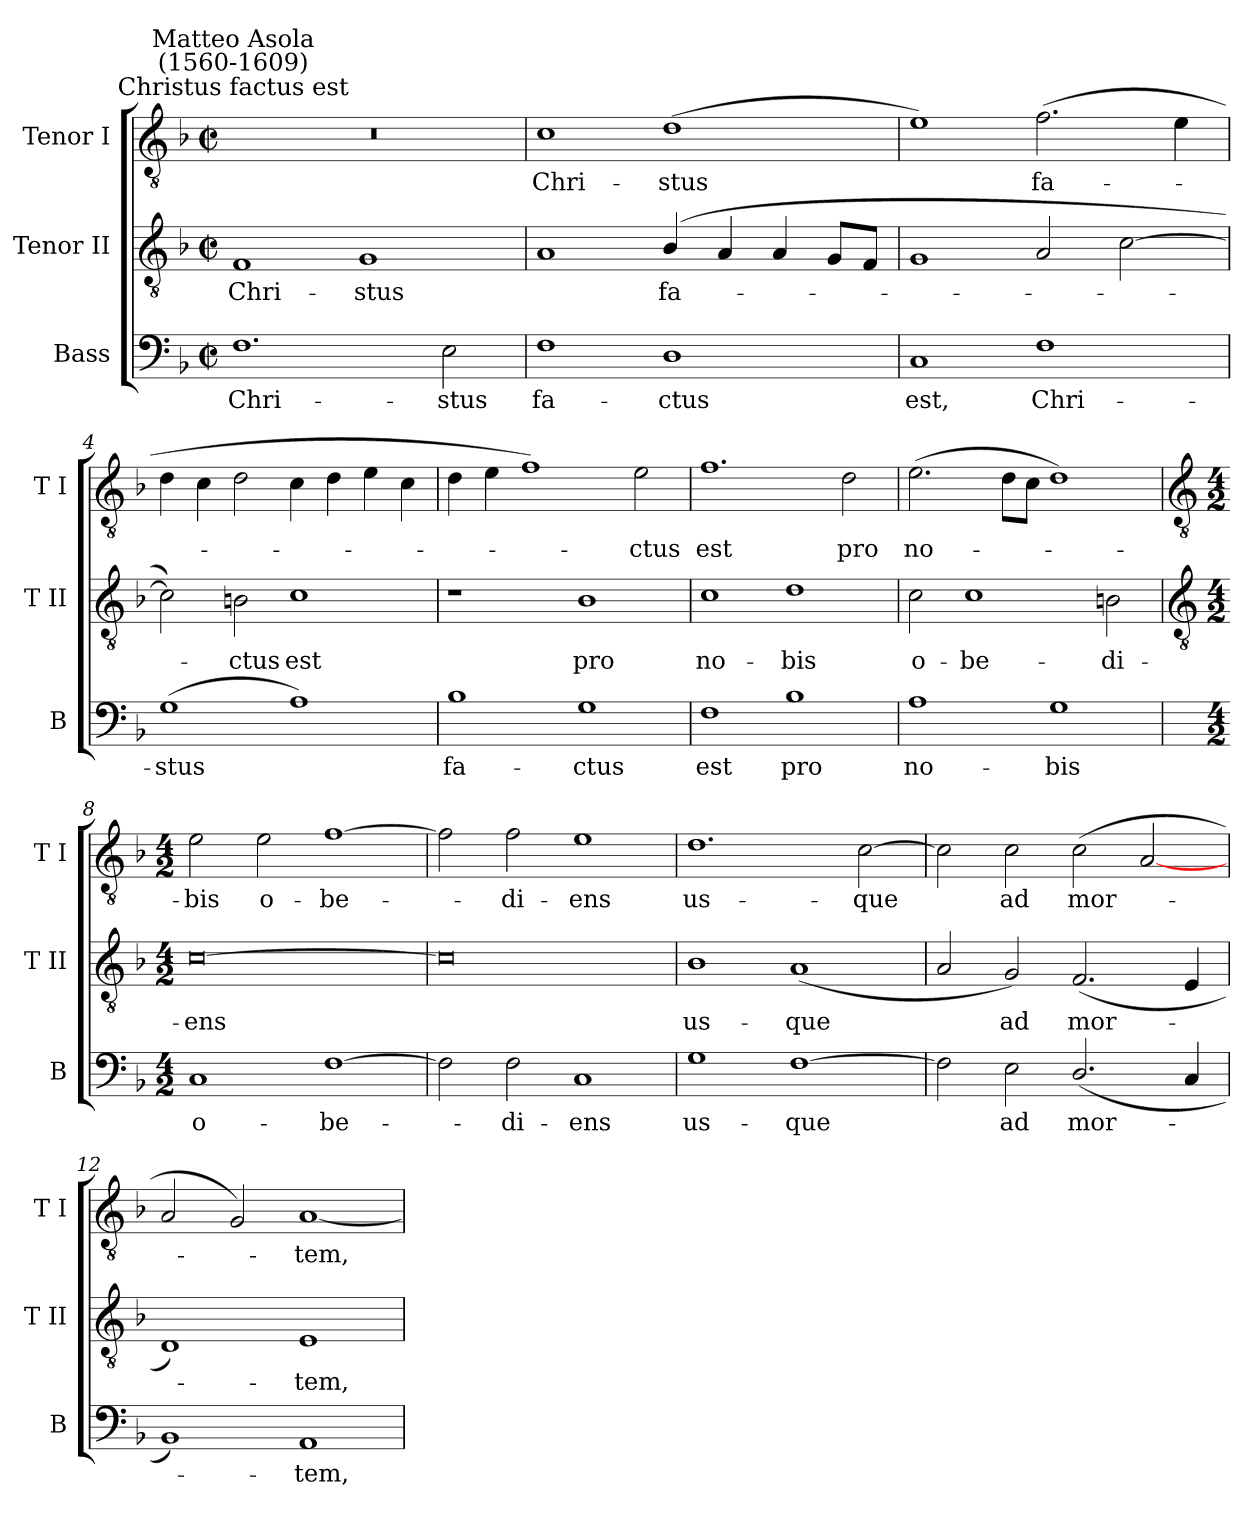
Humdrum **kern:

**kern	**text	**kern	**text	**kern	**text
*part3	*part3	*part2	*part2	*part1	*part1
*staff3	*staff3	*staff2	*staff2	*staff1	*staff1
*I"Bass	*	*I"Tenor II	*	*I"Tenor I	*
*I'B	*	*I'T II	*	*I'T I	*
*clefF4	*	*clefGv2	*	*clefGv2	*
*k[b-]	*	*k[b-]	*	*k[b-]	*
*F:	*	*F:	*	*F:	*
*M4/2	*	*M4/2	*	*M4/2	*
*met(c|)	*	*met(c|)	*	*met(c|)	*
=1	=1	=1	=1	=1	=1
!	!	!	!	!LO:TX:a:cj:t=Christus factus est	!
!	!	!	!	!LO:TX:a:cj:t=Matteo Asola\n(1560-1609)	!
!	!LO:LY:b	!	!LO:LY:b	!	!
1.F	Chri-	1F	Chri-	0r	.
!	!	!	!LO:LY:b	!	!
.	.	1G	-stus	.	.
!	!LO:LY:b	!	!	!	!
2E	-stus	.	.	.	.
=2	=2	=2	=2	=2	=2
!	!LO:LY:b	!	!	!	!LO:LY:b
1F	fa-	1A	.	1c	Chri-
!	!LO:LY:b	!	!LO:LY:b	!	!LO:LY:b
1D	-ctus	(<4B-/	fa-	(>1d	-stus
.	.	4A	.	.	.
.	.	4A	.	.	.
.	.	8GL	.	.	.
.	.	8FJ	.	.	.
=3	=3	=3	=3	=3	=3
!	!LO:LY:b	!	!	!	!
1C	est,	1G	.	1e)	.
!	!LO:LY:b	!	!	!	!LO:LY:b
1F	Chri-	2A	.	(>2.f	fa-
.	.	[2c	.	.	.
.	.	.	.	4e	.
=4	=4	=4	=4	=4	=4
!	!LO:LY:b	!	!	!	!
(>1G	-stus	2c])	.	4d	.
.	.	.	.	4c	.
!	!	!	!LO:LY:b	!	!
.	.	2Bn	ctus	2d	.
!	!	!	!LO:LY:b	!	!
1A)	.	1c	est	4c	.
.	.	.	.	4d	.
.	.	.	.	4e	.
.	.	.	.	4c	.
=5	=5	=5	=5	=5	=5
!	!LO:LY:b	!	!	!	!
1B-	fa-	1r	.	4d	.
.	.	.	.	4e	.
.	.	.	.	1f)	.
!	!LO:LY:b	!	!LO:LY:b	!	!
1G	-ctus	1B-	pro	.	.
!	!	!	!	!	!LO:LY:b
.	.	.	.	2e	ctus
=6	=6	=6	=6	=6	=6
!	!LO:LY:b	!	!LO:LY:b	!	!LO:LY:b
1F	est	1c	no-	1.f	est
!	!LO:LY:b	!	!LO:LY:b	!	!
1B-	pro	1d	-bis	.	.
!	!	!	!	!	!LO:LY:b
.	.	.	.	2d	pro
=7	=7	=7	=7	=7	=7
!	!LO:LY:b	!	!LO:LY:b	!	!LO:LY:b
1A	no-	2c	o-	(>2.e	no-
!	!	!	!LO:LY:b	!	!
.	.	1c	-be-	.	.
.	.	.	.	8dL	.
.	.	.	.	8cJ	.
!	!LO:LY:b	!	!	!	!
1G	-bis	.	.	1d)	.
!	!	!	!LO:LY:b	!	!
.	.	2Bn	-di-	.	.
!!LO:LB:g=z
=8	=8	=8	=8	=8	=8
*	*	*clefGv2	*	*clefGv2	*
*M4/2	*	*M4/2	*	*M4/2	*
!	!LO:LY:b	!	!LO:LY:b	!	!LO:LY:b
1C	o-	[0c	-ens	2e	bis
!	!	!	!	!	!LO:LY:b
.	.	.	.	2e	o-
!	!LO:LY:b	!	!	!	!LO:LY:b
[1F	-be-	.	.	[1f	-be-
=9	=9	=9	=9	=9	=9
2F]	.	0c]	.	2f]	.
!	!LO:LY:b	!	!	!	!LO:LY:b
2F	di-	.	.	2f	di-
!	!LO:LY:b	!	!	!	!LO:LY:b
1C	-ens	.	.	1e	-ens
=10	=10	=10	=10	=10	=10
!	!LO:LY:b	!	!LO:LY:b	!	!LO:LY:b
1G	us-	1B-	us-	1.d	us-
!	!LO:LY:b	!	!LO:LY:b	!	!
[1F	-que	(<1A	-que	.	.
!	!	!	!	!	!LO:LY:b
.	.	.	.	[2c	-que
=11	=11	=11	=11	=11	=11
2F]	.	2A	.	2c]	.
!	!LO:LY:b	!	!LO:LY:b	!	!LO:LY:b
2E	ad	2G)	ad	2c	ad
!	!LO:LY:b	!	!LO:LY:b	!	!LO:LY:b
(<2.D/	mor-	(<2.F	mor-	(<2c	mor-
.	.	.	.	[2A	.
4C	.	4E	.	.	.
=12	=12	=12	=12	=12	=12
1BB-)	.	1D)	.	2A	.
.	.	.	.	2G)	.
!	!LO:LY:b	!	!LO:LY:b	!	!LO:LY:b
1AA	tem,	1E	tem,	[1A	tem,
=	=	=	=	=	=
*-	*-	*-	*-	*-	*-
